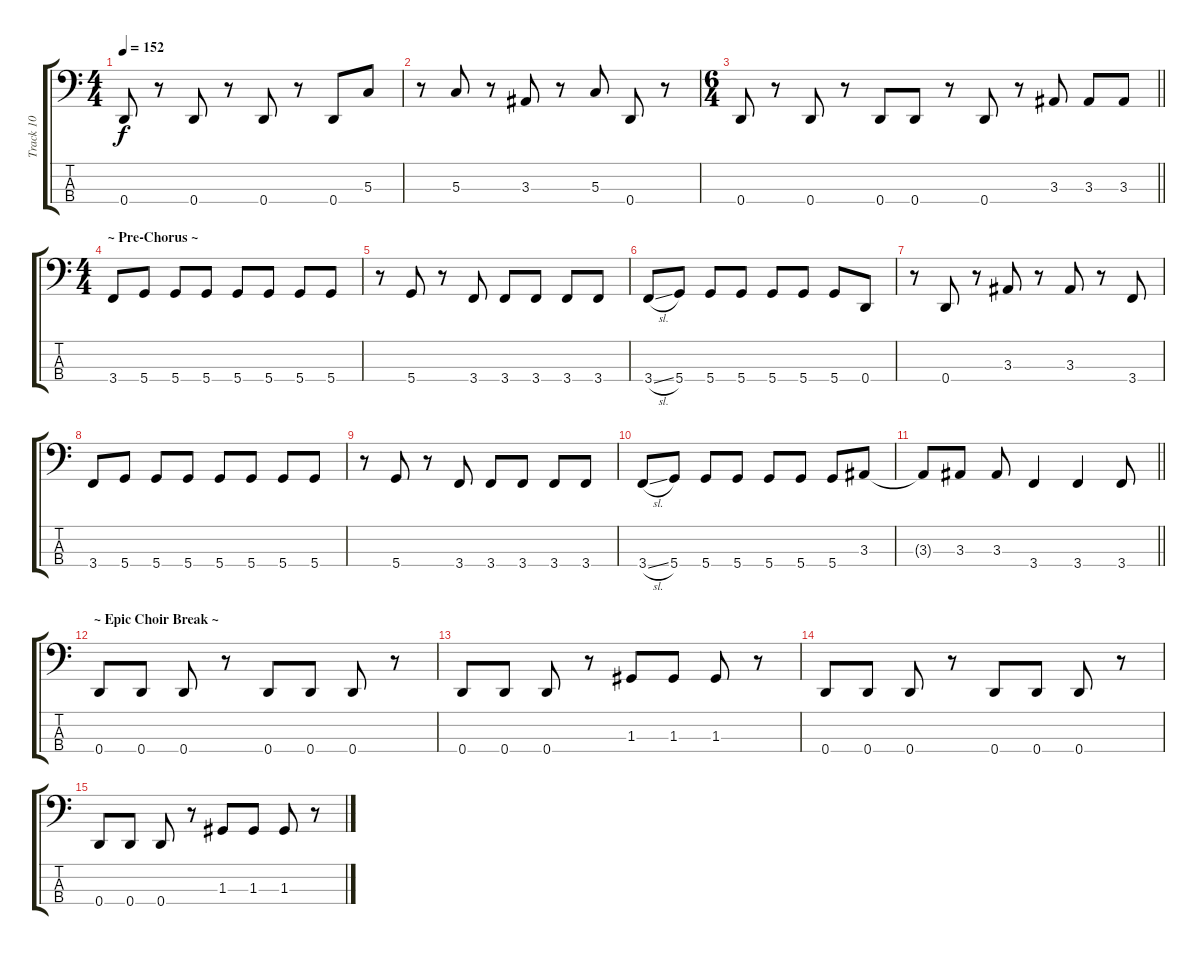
\track ("Track 10" "Track 10") {instrument electricbasspick}
\staff {score tabs}
\tuning (F2 C2 G1 D1) {hide}
\ts (4 4)
\tempo 152
\clef f4
\ks c
0.4.8{dy f} r.8 0.4.8 r.8 0.4.8 r.8 0.4.8 5.3.8 |
r.8 5.3.8 r.8 3.3.8 r.8 5.3.8 0.4.8 r.8 |
\ts (6 4)
\barLineRight lightlight
0.4.8 r.8 0.4.8 r.8 0.4.8 0.4.8 r.8 0.4.8 r.8 3.3.8 3.3.8 3.3.8 |
\ts (4 4)
\section ("" "~ Pre-Chorus ~")
3.4.8 5.4.8 5.4.8 5.4.8 5.4.8 5.4.8 5.4.8 5.4.8 |
r.8 5.4.8 r.8 3.4.8 3.4.8 3.4.8 3.4.8 3.4.8 |
3.4{sl}.8 5.4.8 5.4.8 5.4.8 5.4.8 5.4.8 5.4.8 0.4.8 |
r.8 0.4.8 r.8 3.3.8 r.8 3.3.8 r.8 3.4.8 |
3.4.8 5.4.8 5.4.8 5.4.8 5.4.8 5.4.8 5.4.8 5.4.8 |
r.8 5.4.8 r.8 3.4.8 3.4.8 3.4.8 3.4.8 3.4.8 |
3.4{sl}.8 5.4.8 5.4.8 5.4.8 5.4.8 5.4.8 5.4.8 3.3.8 |
\barLineRight lightlight
3.3{t}.8 3.3.8 3.3.8 3.4.4 3.4.4 3.4.8 |
\section ("" "~ Epic Choir Break ~")
0.4.8 0.4.8 0.4.8 r.8 0.4.8 0.4.8 0.4.8 r.8 |
0.4.8 0.4.8 0.4.8 r.8 1.3.8 1.3.8 1.3.8 r.8 |
0.4.8 0.4.8 0.4.8 r.8 0.4.8 0.4.8 0.4.8 r.8 |
0.4.8 0.4.8 0.4.8 r.8 1.3.8 1.3.8 1.3.8 r.8
